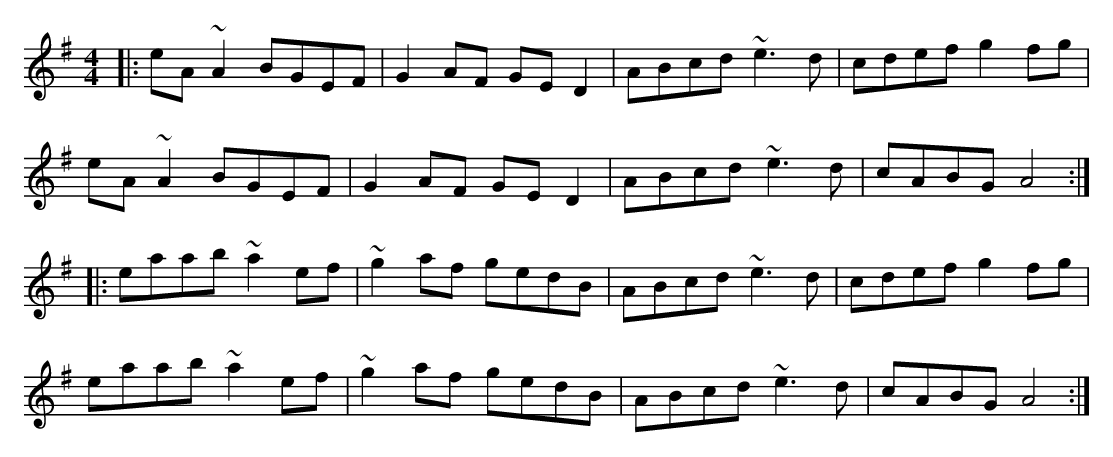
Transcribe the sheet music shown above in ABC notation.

X:1
M:4/4
K:Ador
|:eA~A2 BGEF|G2AF GED2|ABcd ~e3d|cdef g2fg|
eA~A2 BGEF|G2AF GED2|ABcd ~e3d|cABG A4:|
|:eaab ~a2ef|~g2af gedB|ABcd ~e3d|cdef g2fg|
eaab ~a2ef|~g2af gedB|ABcd ~e3d|cABG A4:|
